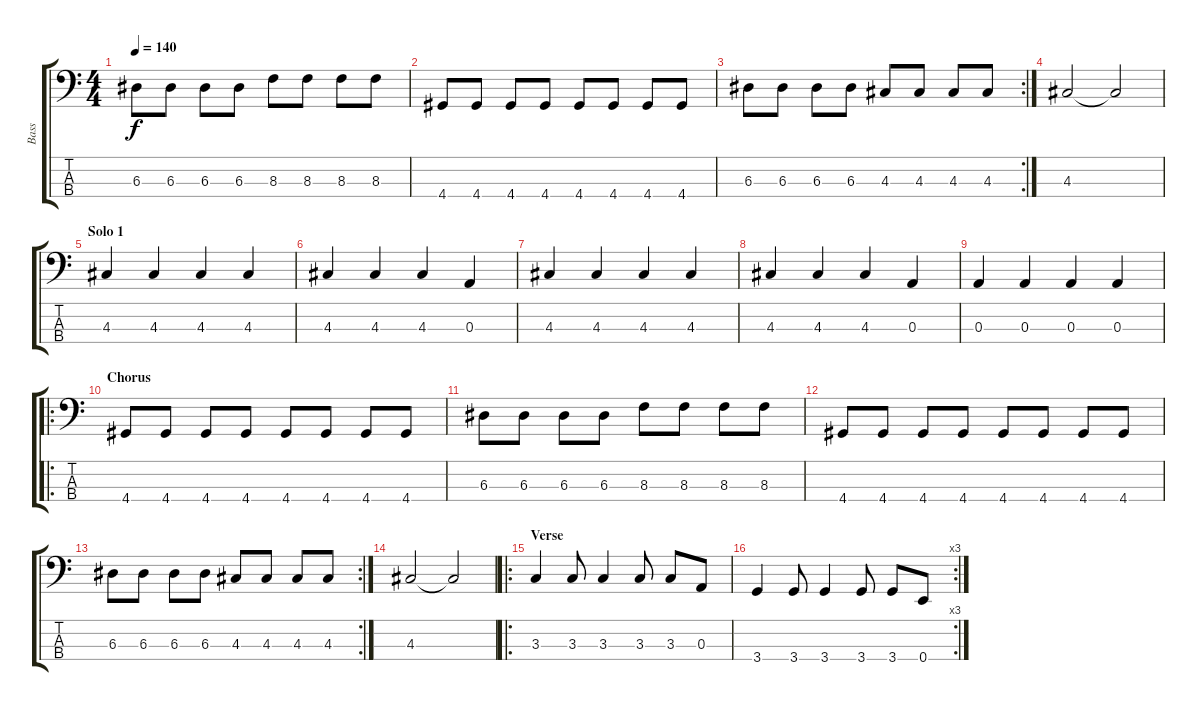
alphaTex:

\track ("Bass" "Bass") {instrument electricbasspick}
\staff {score tabs}
\tuning (G2 D2 A1 E1) {hide}
\ts (4 4)
\tempo 140
\clef f4
\ks c
6.3.8{dy f} 6.3.8 6.3.8 6.3.8 8.3.8 8.3.8 8.3.8 8.3.8 |
4.4.8 4.4.8 4.4.8 4.4.8 4.4.8 4.4.8 4.4.8 4.4.8 |
\rc 2
6.3.8 6.3.8 6.3.8 6.3.8 4.3.8 4.3.8 4.3.8 4.3.8 |
4.3.2 4.3{t}.2 |
\section ("" "Solo 1")
4.3.4 4.3.4 4.3.4 4.3.4 |
4.3.4 4.3.4 4.3.4 0.3.4 |
4.3.4 4.3.4 4.3.4 4.3.4 |
4.3.4 4.3.4 4.3.4 0.3.4 |
0.3.4 0.3.4 0.3.4 0.3.4 |
\ro
\section ("" "Chorus")
4.4.8 4.4.8 4.4.8 4.4.8 4.4.8 4.4.8 4.4.8 4.4.8 |
6.3.8 6.3.8 6.3.8 6.3.8 8.3.8 8.3.8 8.3.8 8.3.8 |
4.4.8 4.4.8 4.4.8 4.4.8 4.4.8 4.4.8 4.4.8 4.4.8 |
\rc 2
6.3.8 6.3.8 6.3.8 6.3.8 4.3.8 4.3.8 4.3.8 4.3.8 |
4.3.2 4.3{t}.2 |
\ro
\section ("" "Verse")
3.3.4 3.3.8 3.3.4 3.3.8 3.3.8 0.3.8 |
\rc 3
3.4.4 3.4.8 3.4.4 3.4.8 3.4.8 0.4.8
